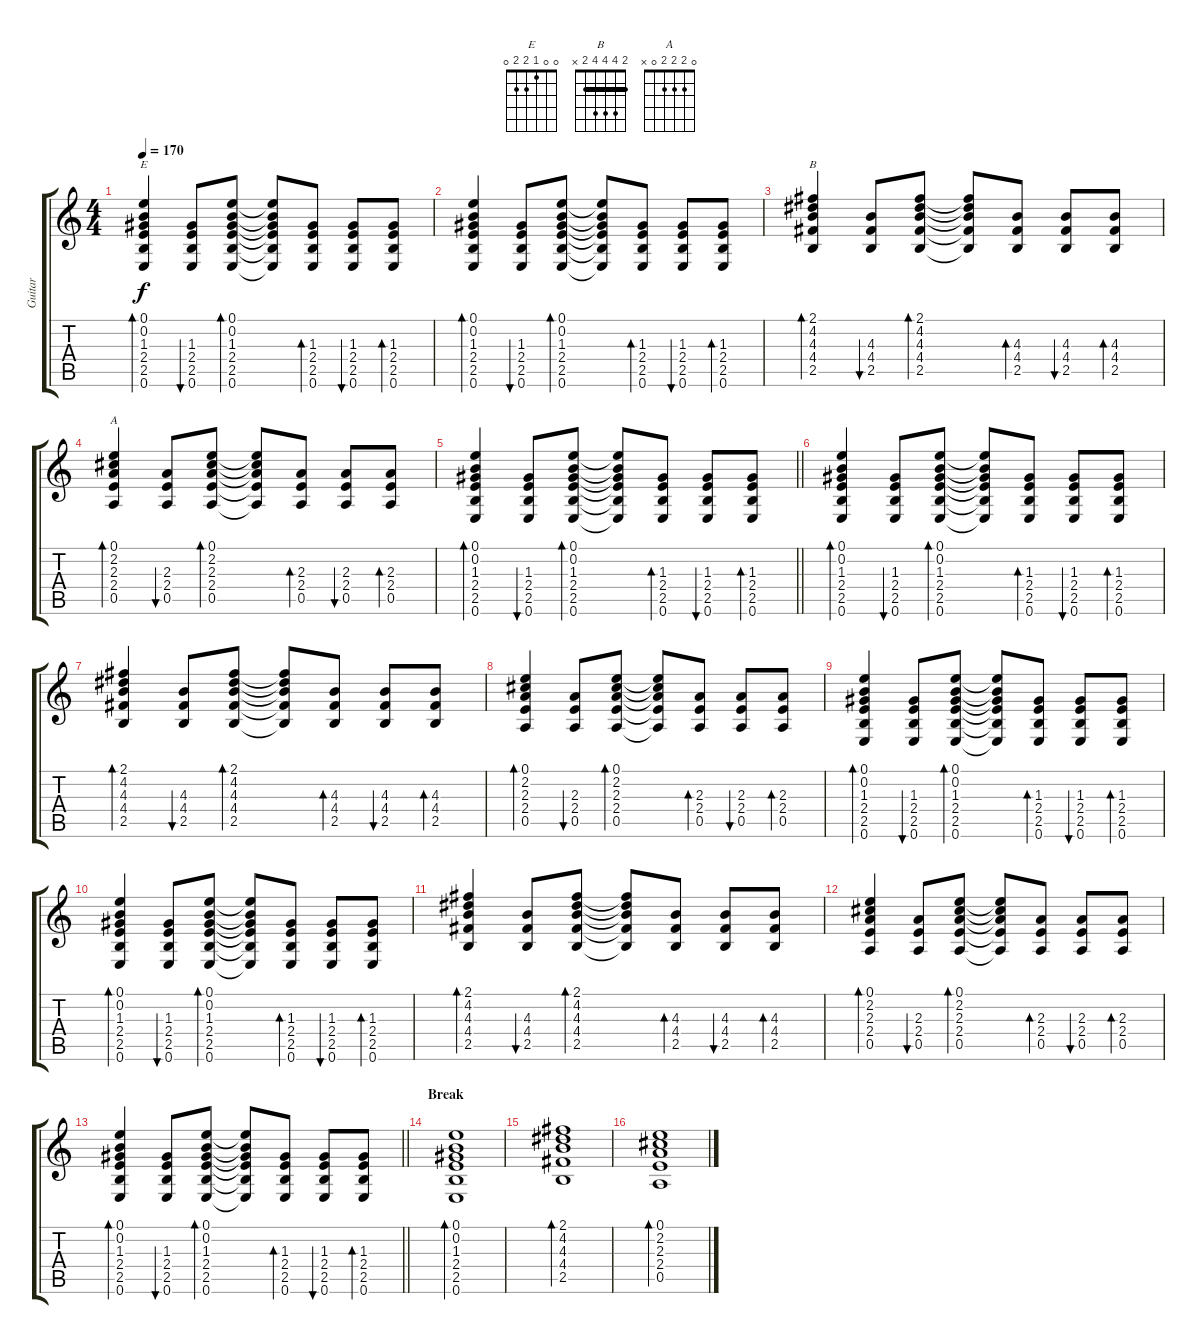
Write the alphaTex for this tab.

\track ("Guitar" "Guitar") {instrument acousticguitarsteel}
\staff {score tabs}
\tuning (E4 B3 G3 D3 A2 E2) {hide}
\chord ("E" 0 0 1 2 2 0)
\chord ("B" 2 4 4 4 2 x) {barre 2}
\chord ("A" 0 2 2 2 0 x)
\ts (4 4)
\tempo 170
\clef g2
\ks c
(0.1 0.2 1.3 2.4 2.5 0.6).4{bd 120 ch "E" dy f} (1.3 2.4 2.5 0.6).8{bu 120} (0.1 0.2 1.3 2.4 2.5 0.6).8{bd 120} (0.1{t} 0.2{t} 1.3{t} 2.4{t} 2.5{t} 0.6{t}).8 (1.3 2.4 2.5 0.6).8{bd 60} (1.3 2.4 2.5 0.6).8{bu 60} (1.3 2.4 2.5 0.6).8{bd 60} |
(0.1 0.2 1.3 2.4 2.5 0.6).4{bd 120} (1.3 2.4 2.5 0.6).8{bu 120} (0.1 0.2 1.3 2.4 2.5 0.6).8{bd 120} (0.1{t} 0.2{t} 1.3{t} 2.4{t} 2.5{t} 0.6{t}).8 (1.3 2.4 2.5 0.6).8{bd 60} (1.3 2.4 2.5 0.6).8{bu 60} (1.3 2.4 2.5 0.6).8{bd 60} |
(2.1 4.2 4.3 4.4 2.5).4{bd 120 ch "B"} (4.3 4.4 2.5).8{bu 120} (2.1 4.2 4.3 4.4 2.5).8{bd 120} (2.1{t} 4.2{t} 4.3{t} 4.4{t} 2.5{t}).8 (4.3 4.4 2.5).8{bd 60} (4.3 4.4 2.5).8{bu 60} (4.3 4.4 2.5).8{bd 60} |
(0.1 2.2 2.3 2.4 0.5).4{bd 120 ch "A"} (2.3 2.4 0.5).8{bu 120} (0.1 2.2 2.3 2.4 0.5).8{bd 120} (0.1{t} 2.2{t} 2.3{t} 2.4{t} 0.5{t}).8 (2.3 2.4 0.5).8{bd 60} (2.3 2.4 0.5).8{bu 60} (2.3 2.4 0.5).8{bd 60} |
\barLineRight lightlight
(0.1 0.2 1.3 2.4 2.5 0.6).4{bd 120} (1.3 2.4 2.5 0.6).8{bu 120} (0.1 0.2 1.3 2.4 2.5 0.6).8{bd 120} (0.1{t} 0.2{t} 1.3{t} 2.4{t} 2.5{t} 0.6{t}).8 (1.3 2.4 2.5 0.6).8{bd 60} (1.3 2.4 2.5 0.6).8{bu 60} (1.3 2.4 2.5 0.6).8{bd 60} |
(0.1 0.2 1.3 2.4 2.5 0.6).4{bd 120} (1.3 2.4 2.5 0.6).8{bu 120} (0.1 0.2 1.3 2.4 2.5 0.6).8{bd 120} (0.1{t} 0.2{t} 1.3{t} 2.4{t} 2.5{t} 0.6{t}).8 (1.3 2.4 2.5 0.6).8{bd 60} (1.3 2.4 2.5 0.6).8{bu 60} (1.3 2.4 2.5 0.6).8{bd 60} |
(2.1 4.2 4.3 4.4 2.5).4{bd 120} (4.3 4.4 2.5).8{bu 120} (2.1 4.2 4.3 4.4 2.5).8{bd 120} (2.1{t} 4.2{t} 4.3{t} 4.4{t} 2.5{t}).8 (4.3 4.4 2.5).8{bd 60} (4.3 4.4 2.5).8{bu 60} (4.3 4.4 2.5).8{bd 60} |
(0.1 2.2 2.3 2.4 0.5).4{bd 120} (2.3 2.4 0.5).8{bu 120} (0.1 2.2 2.3 2.4 0.5).8{bd 120} (0.1{t} 2.2{t} 2.3{t} 2.4{t} 0.5{t}).8 (2.3 2.4 0.5).8{bd 60} (2.3 2.4 0.5).8{bu 60} (2.3 2.4 0.5).8{bd 60} |
(0.1 0.2 1.3 2.4 2.5 0.6).4{bd 120} (1.3 2.4 2.5 0.6).8{bu 120} (0.1 0.2 1.3 2.4 2.5 0.6).8{bd 120} (0.1{t} 0.2{t} 1.3{t} 2.4{t} 2.5{t} 0.6{t}).8 (1.3 2.4 2.5 0.6).8{bd 60} (1.3 2.4 2.5 0.6).8{bu 60} (1.3 2.4 2.5 0.6).8{bd 60} |
(0.1 0.2 1.3 2.4 2.5 0.6).4{bd 120} (1.3 2.4 2.5 0.6).8{bu 120} (0.1 0.2 1.3 2.4 2.5 0.6).8{bd 120} (0.1{t} 0.2{t} 1.3{t} 2.4{t} 2.5{t} 0.6{t}).8 (1.3 2.4 2.5 0.6).8{bd 60} (1.3 2.4 2.5 0.6).8{bu 60} (1.3 2.4 2.5 0.6).8{bd 60} |
(2.1 4.2 4.3 4.4 2.5).4{bd 120} (4.3 4.4 2.5).8{bu 120} (2.1 4.2 4.3 4.4 2.5).8{bd 120} (2.1{t} 4.2{t} 4.3{t} 4.4{t} 2.5{t}).8 (4.3 4.4 2.5).8{bd 60} (4.3 4.4 2.5).8{bu 60} (4.3 4.4 2.5).8{bd 60} |
(0.1 2.2 2.3 2.4 0.5).4{bd 120} (2.3 2.4 0.5).8{bu 120} (0.1 2.2 2.3 2.4 0.5).8{bd 120} (0.1{t} 2.2{t} 2.3{t} 2.4{t} 0.5{t}).8 (2.3 2.4 0.5).8{bd 60} (2.3 2.4 0.5).8{bu 60} (2.3 2.4 0.5).8{bd 60} |
\barLineRight lightlight
(0.1 0.2 1.3 2.4 2.5 0.6).4{bd 120} (1.3 2.4 2.5 0.6).8{bu 120} (0.1 0.2 1.3 2.4 2.5 0.6).8{bd 120} (0.1{t} 0.2{t} 1.3{t} 2.4{t} 2.5{t} 0.6{t}).8 (1.3 2.4 2.5 0.6).8{bd 60} (1.3 2.4 2.5 0.6).8{bu 60} (1.3 2.4 2.5 0.6).8{bd 60} |
\section ("" "Break")
(0.1 0.2 1.3 2.4 2.5 0.6).1{bd 240} |
(2.1 4.2 4.3 4.4 2.5).1{bd 240} |
(0.1 2.2 2.3 2.4 0.5).1{bd 240}
